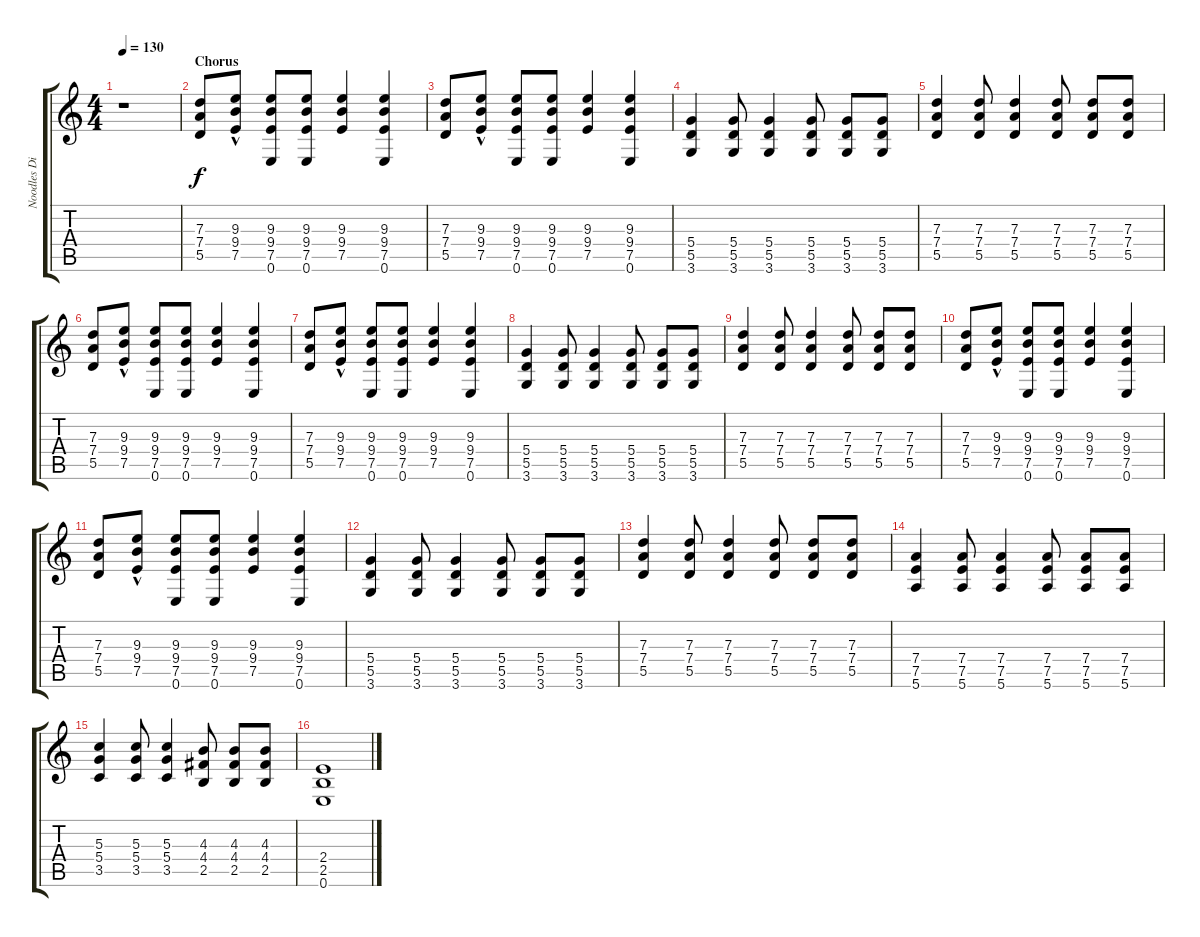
\track ("Noodles Distorted" "Noodles Di") {instrument distortionguitar}
\staff {score tabs}
\tuning (E4 B3 G3 D3 A2 E2) {hide}
\ts (4 4)
\tempo 130
\clef g2
\ks c
r.1{dy f} |
\section ("" "Chorus")
(7.3 7.4 5.5).8 (9.3 9.4{hac} 7.5).8 (9.3 9.4 7.5 0.6).8 (9.3 9.4 7.5 0.6).8 (9.3 9.4 7.5).4 (9.3 9.4 7.5 0.6).4 |
(7.3 7.4 5.5).8 (9.3 9.4{hac} 7.5).8 (9.3 9.4 7.5 0.6).8 (9.3 9.4 7.5 0.6).8 (9.3 9.4 7.5).4 (9.3 9.4 7.5 0.6).4 |
(5.4 5.5 3.6).4 (5.4 5.5 3.6).8 (5.4 5.5 3.6).4 (5.4 5.5 3.6).8 (5.4 5.5 3.6).8 (5.4 5.5 3.6).8 |
(7.3 7.4 5.5).4 (7.3 7.4 5.5).8 (7.3 7.4 5.5).4 (7.3 7.4 5.5).8 (7.3 7.4 5.5).8 (7.3 7.4 5.5).8 |
(7.3 7.4 5.5).8 (9.3 9.4{hac} 7.5).8 (9.3 9.4 7.5 0.6).8 (9.3 9.4 7.5 0.6).8 (9.3 9.4 7.5).4 (9.3 9.4 7.5 0.6).4 |
(7.3 7.4 5.5).8 (9.3 9.4{hac} 7.5).8 (9.3 9.4 7.5 0.6).8 (9.3 9.4 7.5 0.6).8 (9.3 9.4 7.5).4 (9.3 9.4 7.5 0.6).4 |
(5.4 5.5 3.6).4 (5.4 5.5 3.6).8 (5.4 5.5 3.6).4 (5.4 5.5 3.6).8 (5.4 5.5 3.6).8 (5.4 5.5 3.6).8 |
(7.3 7.4 5.5).4 (7.3 7.4 5.5).8 (7.3 7.4 5.5).4 (7.3 7.4 5.5).8 (7.3 7.4 5.5).8 (7.3 7.4 5.5).8 |
(7.3 7.4 5.5).8 (9.3 9.4{hac} 7.5).8 (9.3 9.4 7.5 0.6).8 (9.3 9.4 7.5 0.6).8 (9.3 9.4 7.5).4 (9.3 9.4 7.5 0.6).4 |
(7.3 7.4 5.5).8 (9.3 9.4{hac} 7.5).8 (9.3 9.4 7.5 0.6).8 (9.3 9.4 7.5 0.6).8 (9.3 9.4 7.5).4 (9.3 9.4 7.5 0.6).4 |
(5.4 5.5 3.6).4 (5.4 5.5 3.6).8 (5.4 5.5 3.6).4 (5.4 5.5 3.6).8 (5.4 5.5 3.6).8 (5.4 5.5 3.6).8 |
(7.3 7.4 5.5).4 (7.3 7.4 5.5).8 (7.3 7.4 5.5).4 (7.3 7.4 5.5).8 (7.3 7.4 5.5).8 (7.3 7.4 5.5).8 |
(7.4 7.5 5.6).4 (7.4 7.5 5.6).8 (7.4 7.5 5.6).4 (7.4 7.5 5.6).8 (7.4 7.5 5.6).8 (7.4 7.5 5.6).8 |
(5.3 5.4 3.5).4 (5.3 5.4 3.5).8 (5.3 5.4 3.5).4 (4.3 4.4 2.5).8 (4.3 4.4 2.5).8 (4.3 4.4 2.5).8 |
(2.4 2.5 0.6).1
